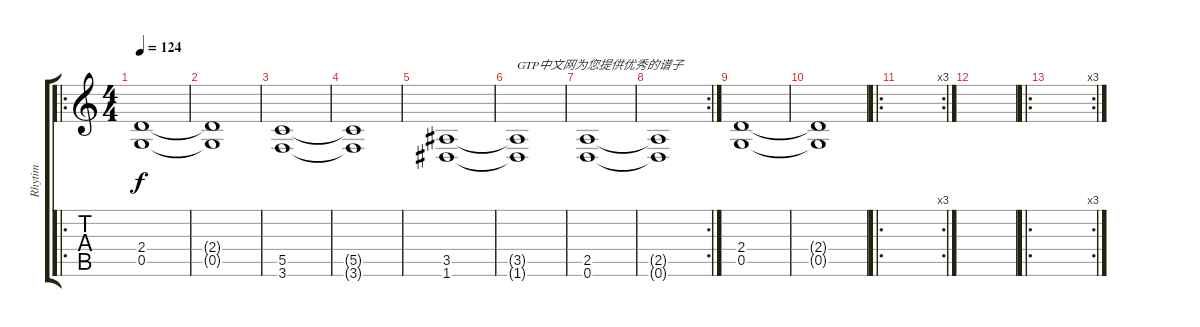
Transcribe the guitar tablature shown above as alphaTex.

\track ("Rhytim" "Rhytim") {instrument distortionguitar}
\staff {score tabs}
\tuning (D4 A3 F3 C3 G2 D2) {hide}
\ro
\ts (4 4)
\tempo 124
\clef g2
\ks c
(2.4 0.5).1{dy f instrument distortionguitar} |
(2.4{t} 0.5{t}).1 |
(5.5 3.6).1 |
(5.5{t} 3.6{t}).1 |
(3.5 1.6).1 |
(3.5{t} 1.6{t}).1{txt "GTP中文网为您提供优秀的谱子"} |
(2.5 0.6).1 |
\rc 2
(2.5{t} 0.6{t}).1 |
(2.4 0.5).1 |
(2.4{t} 0.5{t}).1 |
\ro
\rc 3
|
|
\ro
\rc 3
